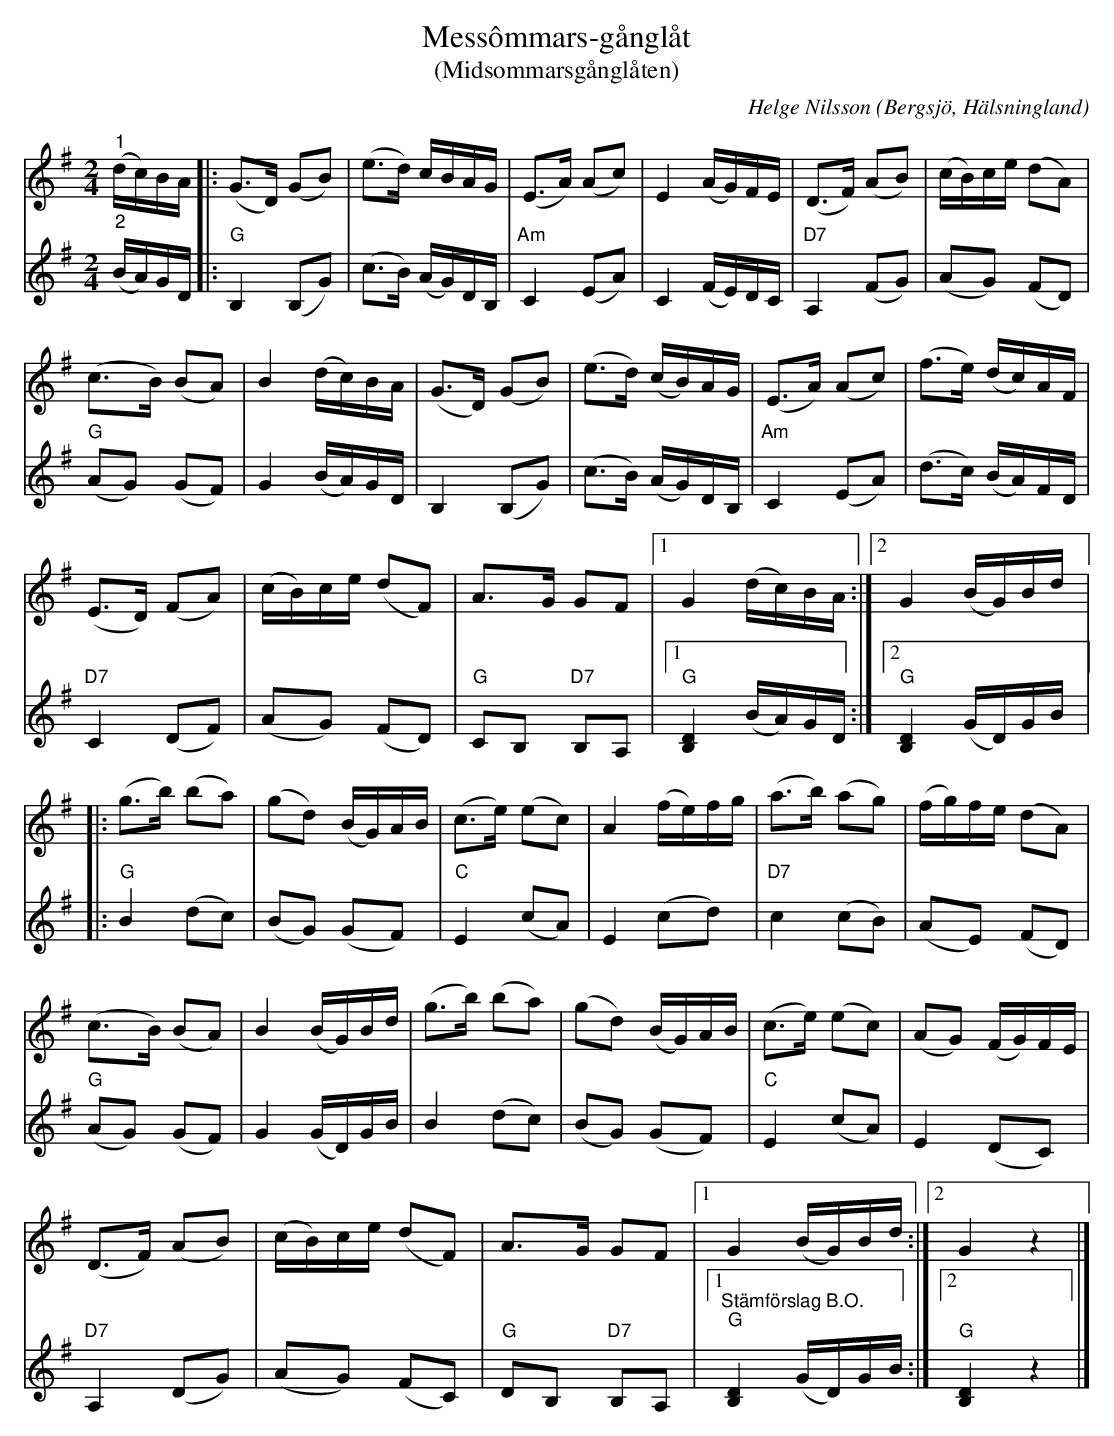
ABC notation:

X:1
T:Messômmars-gånglåt
T:(Midsommarsgånglåten)
C:Helge Nilsson
O:Bergsjö, Hälsningland
L:1/8
M:2/4
K:G
V:1
"^1" (d/c/)B/A/ |: (G>D) (GB) | (e>d) c/B/A/G/ | (E>A) (Ac) | E2 (A/G/)F/E/ | (D>F) (AB) | (c/B/)c/e/ (dA) |
(c>B) (BA) | B2 (d/c/)B/A/ | (G>D) (GB) | (e>d) (c/B/)A/G/ | (E>A) (Ac) | (f>e) (d/c/)A/F/ |
(E>D) (FA) | (c/B/)c/e/ (dF) | A>G GF |1 G2 (d/c/)B/A/ :|2 G2 (B/G/)B/d/ |:
(g>b) (ba) | (gd) (B/G/)A/B/ | (c>e) (ec) | A2 (f/e/)f/g/ | (a>b) (ag) | (f/g/)f/e/ (dA) |
(c>B) (BA) | B2 (B/G/)B/d/ | (g>b) (ba) | (gd) (B/G/)A/B/ | (c>e) (ec) | (AG) (F/G/)F/E/ |
(D>F) (AB) | (c/B/)c/e/ (dF) | A>G GF |1 G2 (B/G/)B/d/ :|2 G2 z2 |]
V:2
"^2" (B/A/)G/D/ |:"G" B,2 (B,G) | (c>B) (A/G/)D/B,/ |"Am" C2 (EA) | C2 (F/E/)D/C/ | "D7" A,2 (FG) | (AG) (FD) |
"G" (AG) (GF) | G2 (B/A/)G/D/ | B,2 (B,G) | (c>B) (A/G/)D/B,/ | "Am" C2 (EA) | (d>c) (B/A/)F/D/ |
"D7" C2 (DF) | (AG) (FD) |"G" CB,"D7" B,A, |1 "G" [B,D]2 (B/A/)G/D/ :|2"G" [B,D]2 (G/D/)G/B/ |:
"G" B2 (dc) | (BG) (GF) |"C" E2 (cA) | E2 (cd) |"D7" c2 (cB) | (AE) (FD) |
"G" (AG) (GF) | G2 (G/D/)G/B/ | B2 (dc) | (BG) (GF) | "C" E2 (cA) | E2 (DC) |
"D7" A,2 (DG) | (AG) (FC) |"G" DB,"D7" B,A, |1 "^Stämförslag B.O.""G" [B,D]2 (G/D/)G/B/ :|2"G" [B,D]2 z2 |]
